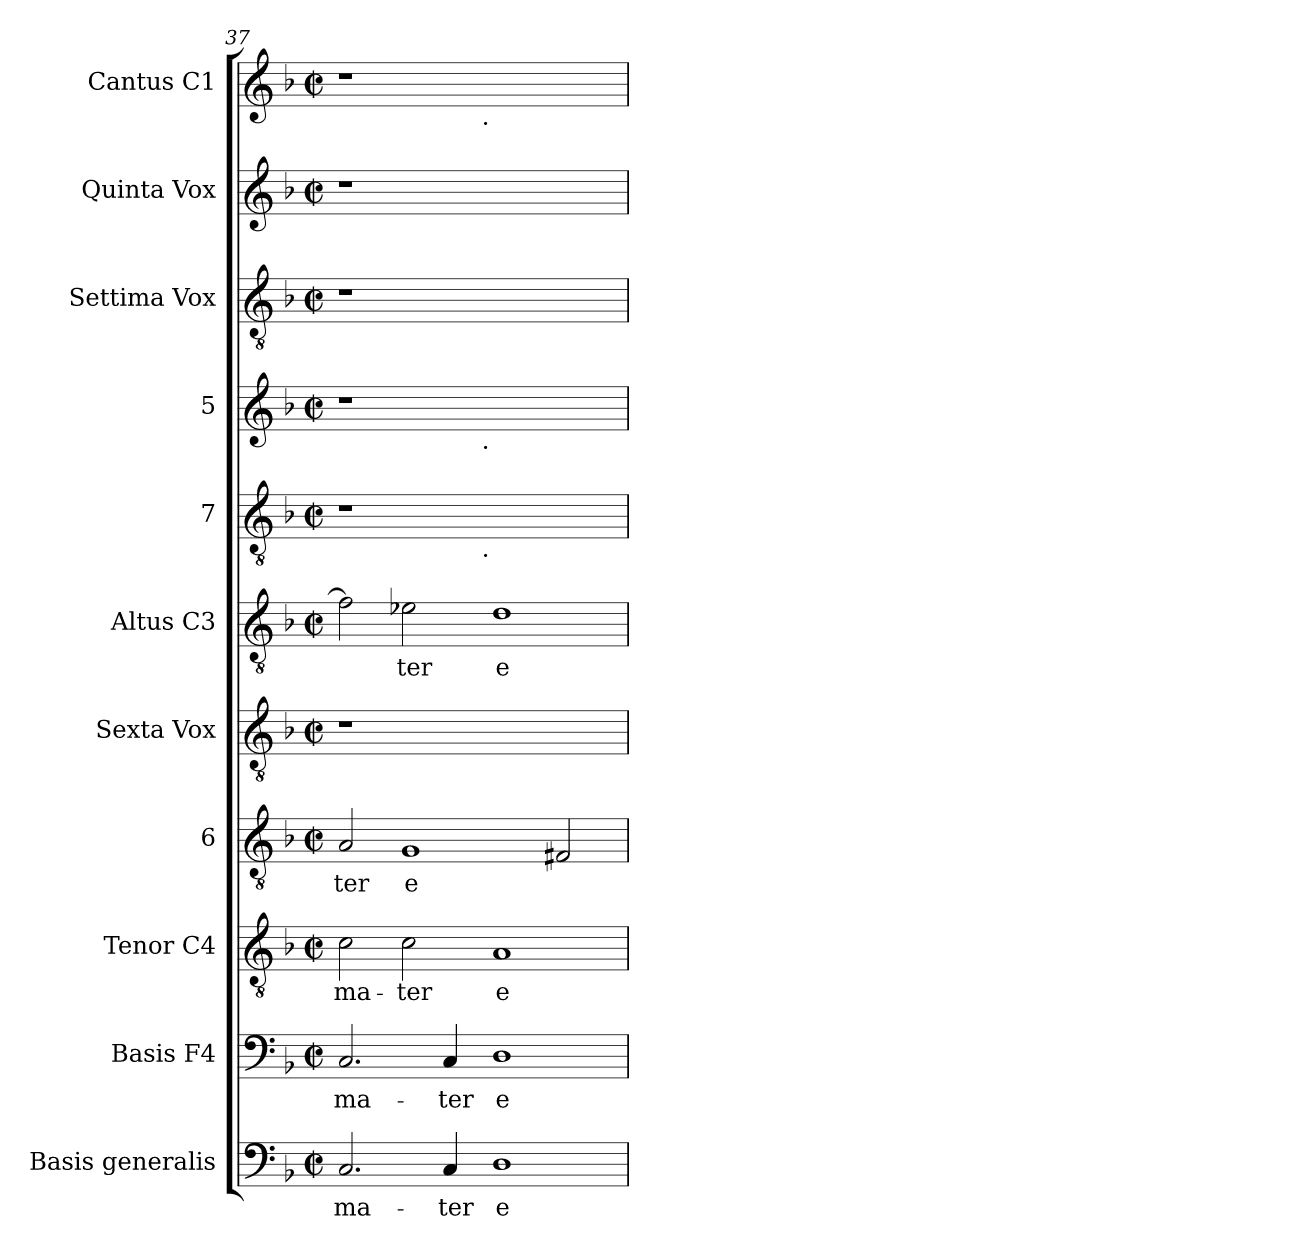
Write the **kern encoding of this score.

**kern	**text	**kern	**text	**kern	**text	**kern	**text	**kern	**kern	**text	**kern	**kern	**kern	**kern	**kern
*part11	*part11	*part10	*part10	*part9	*part9	*part8	*part8	*part7	*part6	*part6	*part5	*part4	*part3	*part2	*part1
*staff11	*staff11	*staff10	*staff10	*staff9	*staff9	*staff8	*staff8	*staff7	*staff6	*staff6	*staff5	*staff4	*staff3	*staff2	*staff1
*I"Basis  generalis	*	*I"Basis  F4	*	*I"Tenor  C4	*	*I"6	*	*I"Sexta  Vox	*I"Altus  C3	*	*I"7	*I"5	*I"Settima  Vox	*I"Quinta  Vox	*I"Cantus  C1
*	*	*I'B	*	*I'T	*	*	*	*	*I'A	*	*	*	*	*	*I'C
*clefF4	*	*clefF4	*	*clefGv2	*	*clefGv2	*	*clefGv2	*clefGv2	*	*clefGv2	*clefG2	*clefGv2	*clefG2	*clefG2
*k[b-]	*	*k[b-]	*	*k[b-]	*	*k[b-]	*	*k[b-]	*k[b-]	*	*k[b-]	*k[b-]	*k[b-]	*k[b-]	*k[b-]
*F:	*	*F:	*	*F:	*	*F:	*	*F:	*F:	*	*F:	*F:	*F:	*F:	*F:
*M2/2	*	*M2/2	*	*M2/2	*	*M2/2	*	*M2/2	*M2/2	*	*M2/2	*M2/2	*M2/2	*M2/2	*M2/2
*met(c|)	*	*met(c|)	*	*met(c|)	*	*met(c|)	*	*met(c|)	*met(c|)	*	*met(c|)	*met(c|)	*met(c|)	*met(c|)	*met(c|)
=37	=37	=37	=37	=37	=37	=37	=37	=37	=37	=37	=37	=37	=37	=37	=37
!	!LO:LY:a:cj	!	!LO:LY:b:cj	!	!LO:LY:b:cj	!	!LO:LY:b:cj	!	!	!LO:LY:b:cj	!	!	!	!	!
*	*	*	*	*	*	*	*	*	*	*	*^	*^	*	*	*^
2.C/	ma-	2.C/	ma-	2c\	ma-	2A/	-ter	1r	2f\]	--	1r	2ryy	1r	2ryy	1r	1r	1r	2ryy
!	!	!	!	!	!LO:LY:b:cj	!	!LO:LY:b:cj	!	!	!LO:LY:b:cj	!	!	!	!	!	!	!	!
.	.	.	.	2c\	-ter	1G	e-	.	2e-X\	-ter	.	4...ryy	.	4...ryy	.	.	.	4...ryy
!	!LO:LY:a:cj	!	!LO:LY:b:cj	!	!	!	!	!	!	!	!	!	!	!	!	!	!	!
4C/	-ter	4C/	-ter	.	.	.	.	.	.	.	.	.	.	.	.	.	.	.
!	!	!	!	!	!	!	!	!	!	!	!	!	!	!	!	!	!	!LO:TX:b:t=.
!	!	!	!	!	!	!	!	!	!	!	!	!	!	!LO:TX:b:t=.	!	!	!	!
!	!	!	!	!	!	!	!	!	!	!	!	!LO:TX:b:t=.	!	!	!	!	!	!
.	.	.	.	.	.	.	.	.	.	.	.	1ryy	.	1ryy	.	.	.	1ryy
!	!LO:LY:a:cj	!	!LO:LY:b:cj	!	!LO:LY:b:cj	!	!	!	!	!LO:LY:b:cj	!	!	!	!	!	!	!	!
1D	e-	1D	e-	1A	e-	.	.	1ryy	1d	e-	1ryy	.	1ryy	.	1ryy	1ryy	1ryy	.
!	!	!	!	!	!	!	!LO:LY:b:cj	!	!	!	!	!	!	!	!	!	!	!
.	.	.	.	.	.	2F#X/	--	.	.	.	.	.	.	.	.	.	.	.
.	.	.	.	.	.	.	.	.	.	.	.	32ryy	.	32ryy	.	.	.	32ryy
*	*	*	*	*	*	*	*	*	*	*	*v	*v	*	*	*	*	*v	*v
*	*	*	*	*	*	*	*	*	*	*	*	*v	*v	*	*	*
=	=	=	=	=	=	=	=	=	=	=	=	=	=	=	=
*-	*-	*-	*-	*-	*-	*-	*-	*-	*-	*-	*-	*-	*-	*-	*-
